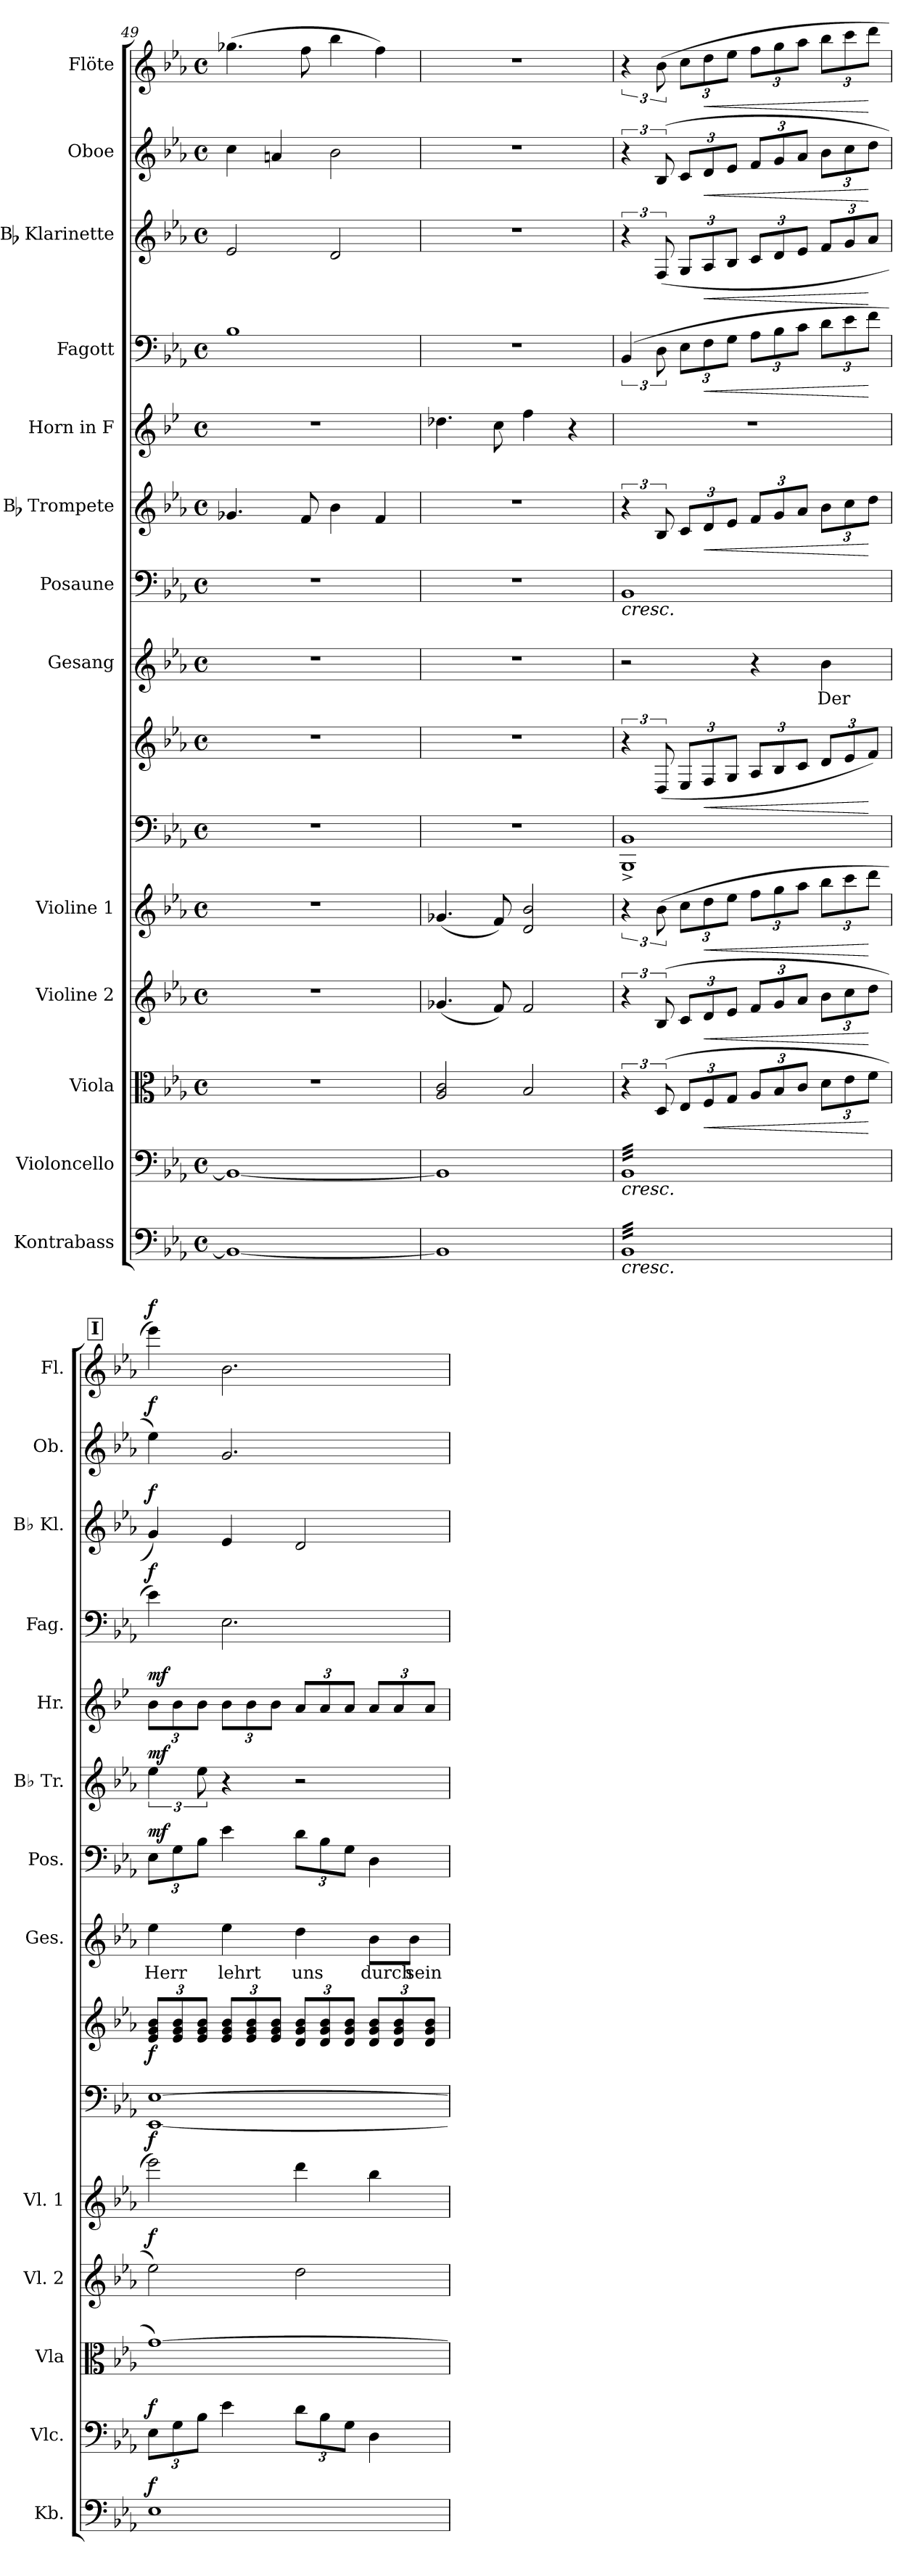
**kern	**dynam	**kern	**dynam	**kern	**dynam	**kern	**dynam	**kern	**dynam	**kern	**kern	**dynam	**kern	**text	**kern	**dynam	**kern	**dynam	**kern	**dynam	**kern	**dynam	**kern	**dynam	**kern	**dynam	**kern	**dynam
*part14	*part14	*part13	*part13	*part12	*part12	*part11	*part11	*part10	*part10	*part9	*part9	*part9	*part8	*part8	*part7	*part7	*part6	*part6	*part5	*part5	*part4	*part4	*part3	*part3	*part2	*part2	*part1	*part1
*staff15	*staff15	*staff14	*staff14	*staff13	*staff13	*staff12	*staff12	*staff11	*staff11	*staff10	*staff9	*staff9/10	*staff8	*staff8	*staff7	*staff7	*staff6	*staff6	*staff5	*staff5	*staff4	*staff4	*staff3	*staff3	*staff2	*staff2	*staff1	*staff1
*I"Kontrabass	*	*I"Violoncello	*	*I"Viola	*	*I"Violine 2	*	*I"Violine 1	*	*	*	*	*I"Gesang	*	*I"Posaune	*	*I"Bb Trompete	*	*I"Horn in F	*	*I"Fagott	*	*I"Bb Klarinette	*	*I"Oboe	*	*I"Flöte	*
*I'Kb.	*	*I'Vlc.	*	*I'Vla	*	*I'Vl. 2	*	*I'Vl. 1	*	*	*	*	*I'Ges.	*	*I'Pos.	*	*I'Bb Tr.	*	*I'Hr.	*	*I'Fag.	*	*I'Bb Kl.	*	*I'Ob.	*	*I'Fl.	*
*clefF4	*	*clefF4	*	*clefC3	*	*clefG2	*	*clefG2	*	*clefF4	*clefG2	*	*clefG2	*	*clefF4	*	*clefG2	*	*clefG2	*	*clefF4	*	*clefG2	*	*clefG2	*	*clefG2	*
*	*	*	*	*	*	*	*	*	*	*	*	*	*	*	*	*	*ITrd8c14	*	*ITrd4c7	*	*	*	*ITrd8c14	*	*	*	*	*
*k[b-e-a-]	*	*k[b-e-a-]	*	*k[b-e-a-]	*	*k[b-e-a-]	*	*k[b-e-a-]	*	*k[b-e-a-]	*k[b-e-a-]	*	*k[b-e-a-]	*	*k[b-e-a-]	*	*k[b-e-a-]	*	*k[b-e-a-]	*	*k[b-e-a-]	*	*k[b-e-a-]	*	*k[b-e-a-]	*	*k[b-e-a-]	*
*E-:	*	*E-:	*	*E-:	*	*E-:	*	*E-:	*	*E-:	*E-:	*	*E-:	*	*E-:	*	*E-:	*	*E-:	*	*E-:	*	*E-:	*	*E-:	*	*E-:	*
*M4/4	*	*M4/4	*	*M4/4	*	*M4/4	*	*M4/4	*	*M4/4	*M4/4	*	*M4/4	*	*M4/4	*	*M4/4	*	*M4/4	*	*M4/4	*	*M4/4	*	*M4/4	*	*M4/4	*
*met(c)	*	*met(c)	*	*met(c)	*	*met(c)	*	*met(c)	*	*met(c)	*met(c)	*	*met(c)	*	*met(c)	*	*met(c)	*	*met(c)	*	*met(c)	*	*met(c)	*	*met(c)	*	*met(c)	*
=49	=49	=49	=49	=49	=49	=49	=49	=49	=49	=49	=49	=49	=49	=49	=49	=49	=49	=49	=49	=49	=49	=49	=49	=49	=49	=49	=49	=49
1BB-_	.	1BB-_	.	1r	.	1r	.	1r	.	1r	1r	.	1r	.	1r	.	4.G-X/	.	1r	.	1B-	.	2E-/	.	4cc\	.	(>4.gg-X\	.
.	.	.	.	.	.	.	.	.	.	.	.	.	.	.	.	.	.	.	.	.	.	.	.	.	4an/	.	.	.
.	.	.	.	.	.	.	.	.	.	.	.	.	.	.	.	.	8F/	.	.	.	.	.	.	.	.	.	8ff\	.
.	.	.	.	.	.	.	.	.	.	.	.	.	.	.	.	.	4B-\	.	.	.	.	.	2D/	.	2b-\	.	4bb-\	.
.	.	.	.	.	.	.	.	.	.	.	.	.	.	.	.	.	4F/	.	.	.	.	.	.	.	.	.	4ff\)	.
!!LO:PB:g=z
=50	=50	=50	=50	=50	=50	=50	=50	=50	=50	=50	=50	=50	=50	=50	=50	=50	=50	=50	=50	=50	=50	=50	=50	=50	=50	=50	=50	=50
1BB-]	.	1BB-]	.	2A-/ 2c/	.	(<4.g-X/	.	(<4.g-X/	.	1r	1r	.	1r	.	1r	.	1r	.	4.g-X\	.	1r	.	1r	.	1r	.	1r	.
.	.	.	.	.	.	8f/)	.	8f/)	.	.	.	.	.	.	.	.	.	.	8f\	.	.	.	.	.	.	.	.	.
.	.	.	.	2B-/	.	2f/	.	2d/ 2b-/	.	.	.	.	.	.	.	.	.	.	4b-\	.	.	.	.	.	.	.	.	.
.	.	.	.	.	.	.	.	.	.	.	.	.	.	.	.	.	.	.	4r	.	.	.	.	.	.	.	.	.
=51	=51	=51	=51	=51	=51	=51	=51	=51	=51	=51	=51	=51	=51	=51	=51	=51	=51	=51	=51	=51	=51	=51	=51	=51	=51	=51	=51	=51
!	!LO:HP:b	!	!LO:HP:b	!	!	!	!	!	!	!	!	!	!	!	!	!LO:HP:b	!	!	!	!	!	!	!	!	!	!	!	!
*tremolo	*	*	*	*	*	*	*	*	*	*	*	*	*	*	*	*	*	*	*	*	*	*	*	*	*	*	*	*
*	*	*tremolo	*	*	*	*	*	*	*	*	*	*	*	*	*	*	*	*	*	*	*	*	*	*	*	*	*	*
32BB-LLL	<	32BB-LLL	<	6r	.	6r	.	6r	.	1BBB-^< 1BB-^<	6r	.	2r	.	1BB-	<	6r	.	1r	.	(<6BB-/	.	6r	.	6r	.	6r	.
32BB-	.	32BB-	.	.	.	.	.	.	.	.	.	.	.	.	.	.	.	.	.	.	.	.	.	.	.	.	.	.
32BB-	.	32BB-	.	.	.	.	.	.	.	.	.	.	.	.	.	.	.	.	.	.	.	.	.	.	.	.	.	.
32BB-	.	32BB-	.	.	.	.	.	.	.	.	.	.	.	.	.	.	.	.	.	.	.	.	.	.	.	.	.	.
32BB-	.	32BB-	.	.	.	.	.	.	.	.	.	.	.	.	.	.	.	.	.	.	.	.	.	.	.	.	.	.
32BB-	.	32BB-	.	.	.	.	.	.	.	.	.	.	.	.	.	.	.	.	.	.	.	.	.	.	.	.	.	.
.	.	.	.	(12D/	.	(12B-/	.	(>12b-\	.	.	(>12D/	.	.	.	.	.	12BB-/	.	.	.	12D\	.	(<12FF/	.	(12B-/	.	(>12b-\	.
32BB-	.	32BB-	.	.	.	.	.	.	.	.	.	.	.	.	.	.	.	.	.	.	.	.	.	.	.	.	.	.
32BB-	.	32BB-	.	.	.	.	.	.	.	.	.	.	.	.	.	.	.	.	.	.	.	.	.	.	.	.	.	.
32BB-	.	32BB-	.	12E-/L	.	12c/L	.	12cc\L	.	.	12E-/L	.	.	.	.	.	12C/L	.	.	.	12E-\L	.	12GG/L	.	12c/L	.	12cc\L	.
32BB-	.	32BB-	.	.	.	.	.	.	.	.	.	.	.	.	.	.	.	.	.	.	.	.	.	.	.	.	.	.
32BB-	.	32BB-	.	.	.	.	.	.	.	.	.	.	.	.	.	.	.	.	.	.	.	.	.	.	.	.	.	.
!	!	!	!	!	!LO:HP:b	!	!LO:HP:b	!	!LO:HP:b	!	!	!LO:HP:b	!	!	!	!	!	!LO:HP:b	!	!	!	!LO:HP:b	!	!LO:HP:b	!	!LO:HP:b	!	!LO:HP:b
.	.	.	.	12F/	<	12d/	<	12dd\	<	.	12F/	<	.	.	.	.	12D/	<	.	.	12F\	<	12AA-/	<	12d/	<	12dd\	<
32BB-	.	32BB-	.	.	.	.	.	.	.	.	.	.	.	.	.	.	.	.	.	.	.	.	.	.	.	.	.	.
32BB-	.	32BB-	.	.	.	.	.	.	.	.	.	.	.	.	.	.	.	.	.	.	.	.	.	.	.	.	.	.
32BB-	.	32BB-	.	.	.	.	.	.	.	.	.	.	.	.	.	.	.	.	.	.	.	.	.	.	.	.	.	.
.	.	.	.	12G/J	.	12e-/J	.	12ee-\J	.	.	12G/J	.	.	.	.	.	12E-/J	.	.	.	12G\J	.	12BB-/J	.	12e-/J	.	12ee-\J	.
32BB-	.	32BB-	.	.	.	.	.	.	.	.	.	.	.	.	.	.	.	.	.	.	.	.	.	.	.	.	.	.
32BB-	.	32BB-	.	.	.	.	.	.	.	.	.	.	.	.	.	.	.	.	.	.	.	.	.	.	.	.	.	.
32BB-	.	32BB-	.	12A-/L	.	12f/L	.	12ff\L	.	.	12A-/L	.	4r	.	.	.	12F/L	.	.	.	12A-\L	.	12C/L	.	12f/L	.	12ff\L	.
32BB-	.	32BB-	.	.	.	.	.	.	.	.	.	.	.	.	.	.	.	.	.	.	.	.	.	.	.	.	.	.
32BB-	.	32BB-	.	.	.	.	.	.	.	.	.	.	.	.	.	.	.	.	.	.	.	.	.	.	.	.	.	.
.	.	.	.	12B-/	.	12g/	.	12gg\	.	.	12B-/	.	.	.	.	.	12G/	.	.	.	12B-\	.	12D/	.	12g/	.	12gg\	.
32BB-	.	32BB-	.	.	.	.	.	.	.	.	.	.	.	.	.	.	.	.	.	.	.	.	.	.	.	.	.	.
32BB-	.	32BB-	.	.	.	.	.	.	.	.	.	.	.	.	.	.	.	.	.	.	.	.	.	.	.	.	.	.
32BB-	.	32BB-	.	.	.	.	.	.	.	.	.	.	.	.	.	.	.	.	.	.	.	.	.	.	.	.	.	.
.	.	.	.	12c/J	.	12a-/J	.	12aa-\J	.	.	12c/J	.	.	.	.	.	12A-/J	.	.	.	12c\J	.	12E-/J	.	12a-/J	.	12aa-\J	.
32BB-	.	32BB-	.	.	.	.	.	.	.	.	.	.	.	.	.	.	.	.	.	.	.	.	.	.	.	.	.	.
32BB-	.	32BB-	.	.	.	.	.	.	.	.	.	.	.	.	.	.	.	.	.	.	.	.	.	.	.	.	.	.
!	!	!	!	!	!	!	!	!	!	!	!	!	!	!LO:LY:b	!	!	!	!	!	!	!	!	!	!	!	!	!	!
32BB-	.	32BB-	.	12d\L	.	12b-\L	.	12bb-\L	.	.	12d/L	.	4b-\	Der	.	.	12B-\L	.	.	.	12d\L	.	12F/L	.	12b-\L	.	12bb-\L	.
32BB-	.	32BB-	.	.	.	.	.	.	.	.	.	.	.	.	.	.	.	.	.	.	.	.	.	.	.	.	.	.
32BB-	.	32BB-	.	.	.	.	.	.	.	.	.	.	.	.	.	.	.	.	.	.	.	.	.	.	.	.	.	.
.	.	.	.	12e-\	.	12cc\	.	12ccc\	.	.	12e-/	.	.	.	.	.	12c\	.	.	.	12e-\	.	12G/	.	12cc\	.	12ccc\	.
32BB-	.	32BB-	.	.	.	.	.	.	.	.	.	.	.	.	.	.	.	.	.	.	.	.	.	.	.	.	.	.
32BB-	.	32BB-	.	.	.	.	.	.	.	.	.	.	.	.	.	.	.	.	.	.	.	.	.	.	.	.	.	.
32BB-	.	32BB-	.	.	.	.	.	.	.	.	.	.	.	.	.	.	.	.	.	.	.	.	.	.	.	.	.	.
.	.	.	.	12f\J	[	12dd\J	[	12ddd\J	[	.	12f/J)	[	.	.	.	.	12d\J	[	.	.	12f\J	[	12A-/J	[	12dd\J	[	12ddd\J	[
32BB-	.	32BB-	.	.	.	.	.	.	.	.	.	.	.	.	.	.	.	.	.	.	.	.	.	.	.	.	.	.
32BB-JJJ	.	32BB-JJJ	.	.	.	.	.	.	.	.	.	.	.	.	.	.	.	.	.	.	.	.	.	.	.	.	.	.
*	*	*Xtremolo	*	*	*	*	*	*	*	*	*	*	*	*	*	*	*	*	*	*	*	*	*	*	*	*	*	*
*Xtremolo	*	*	*	*	*	*	*	*	*	*	*	*	*	*	*	*	*	*	*	*	*	*	*	*	*	*	*	*
!!LO:REH:place=s1:a:B:fs=9.8:t=I
=52	=52	=52	=52	=52	=52	=52	=52	=52	=52	=52	=52	=52	=52	=52	=52	=52	=52	=52	=52	=52	=52	=52	=52	=52	=52	=52	=52	=52
!	!LO:DY:a	!	!LO:DY:a	!	!	!	!LO:DY:a	!	!LO:DY:a	!	!	!LO:DY:b	!	!LO:LY:b	!	!LO:DY:a	!	!LO:DY:a	!	!LO:DY:a	!	!LO:DY:a	!	!LO:DY:a	!	!LO:DY:a	!	!LO:DY:a
1E-	f	12E-\L	f	[1g)	.	2ee-\)	f	2eee-\)	f	[1EE- [1E-	12e-/ 12g/ 12b-/L	f	4ee-\	Herr	12E-\L	mf	6e-\	mf	12e-\L	mf	4e-\)	f	4G/)	f	4ee-\)	f	4eee-\)	f
.	.	12G\	[	.	.	.	.	.	.	.	12e-/ 12g/ 12b-/	.	.	.	12G\	[	.	.	12e-\	.	.	.	.	.	.	.	.	.
.	.	12B-\J	.	.	.	.	.	.	.	.	12e-/ 12g/ 12b-/J	.	.	.	12B-\J	.	12e-\	.	12e-\J	.	.	.	.	.	.	.	.	.
!	!	!	!	!	!	!	!	!	!	!	!	!	!	!LO:LY:b	!	!	!	!	!	!	!	!	!	!	!	!	!	!
.	.	4e-\	.	.	.	.	.	.	.	.	12e-/ 12g/ 12b-/L	.	4ee-\	lehrt	4e-\	.	4r	.	12e-\L	.	2.E-\	.	4E-/	.	2.g/	.	2.b-\	.
.	.	.	.	.	.	.	.	.	.	.	12e-/ 12g/ 12b-/	.	.	.	.	.	.	.	12e-\	.	.	.	.	.	.	.	.	.
.	.	.	.	.	.	.	.	.	.	.	12e-/ 12g/ 12b-/J	.	.	.	.	.	.	.	12e-\J	.	.	.	.	.	.	.	.	.
!	!	!	!	!	!	!	!	!	!	!	!	!	!	!LO:LY:b	!	!	!	!	!	!	!	!	!	!	!	!	!	!
.	.	12d\L	.	.	.	2dd\	.	4ddd\	.	.	12d/ 12g/ 12b-/L	.	4dd\	uns	12d\L	.	2r	.	12d/L	.	.	.	2D/	.	.	.	.	.
.	.	12B-\	.	.	.	.	.	.	.	.	12d/ 12g/ 12b-/	.	.	.	12B-\	.	.	.	12d/	.	.	.	.	.	.	.	.	.
.	.	12G\J	.	.	.	.	.	.	.	.	12d/ 12g/ 12b-/J	.	.	.	12G\J	.	.	.	12d/J	.	.	.	.	.	.	.	.	.
!	!	!	!	!	!	!	!	!	!	!	!	!	!	!LO:LY:b	!	!	!	!	!	!	!	!	!	!	!	!	!	!
.	.	4D\	.	.	.	.	.	4bb-\	.	.	12d/ 12g/ 12b-/L	.	8b-\L	durch	4D\	.	.	.	12d/L	.	.	.	.	.	.	.	.	.
.	.	.	.	.	.	.	.	.	.	.	12d/ 12g/ 12b-/	.	.	.	.	.	.	.	12d/	.	.	.	.	.	.	.	.	.
!	!	!	!	!	!	!	!	!	!	!	!	!	!	!LO:LY:b	!	!	!	!	!	!	!	!	!	!	!	!	!	!
.	.	.	.	.	.	.	.	.	.	.	.	.	8b-\J	sein	.	.	.	.	.	.	.	.	.	.	.	.	.	.
.	.	.	.	.	.	.	.	.	.	.	12d/ 12g/ 12b-/J	.	.	.	.	.	.	.	12d/J	.	.	.	.	.	.	.	.	.
.	[	.	.	.	.	.	.	.	.	.	.	.	.	.	.	.	.	.	.	.	.	.	.	.	.	.	.	.
=	=	=	=	=	=	=	=	=	=	=	=	=	=	=	=	=	=	=	=	=	=	=	=	=	=	=	=	=
*-	*-	*-	*-	*-	*-	*-	*-	*-	*-	*-	*-	*-	*-	*-	*-	*-	*-	*-	*-	*-	*-	*-	*-	*-	*-	*-	*-	*-
